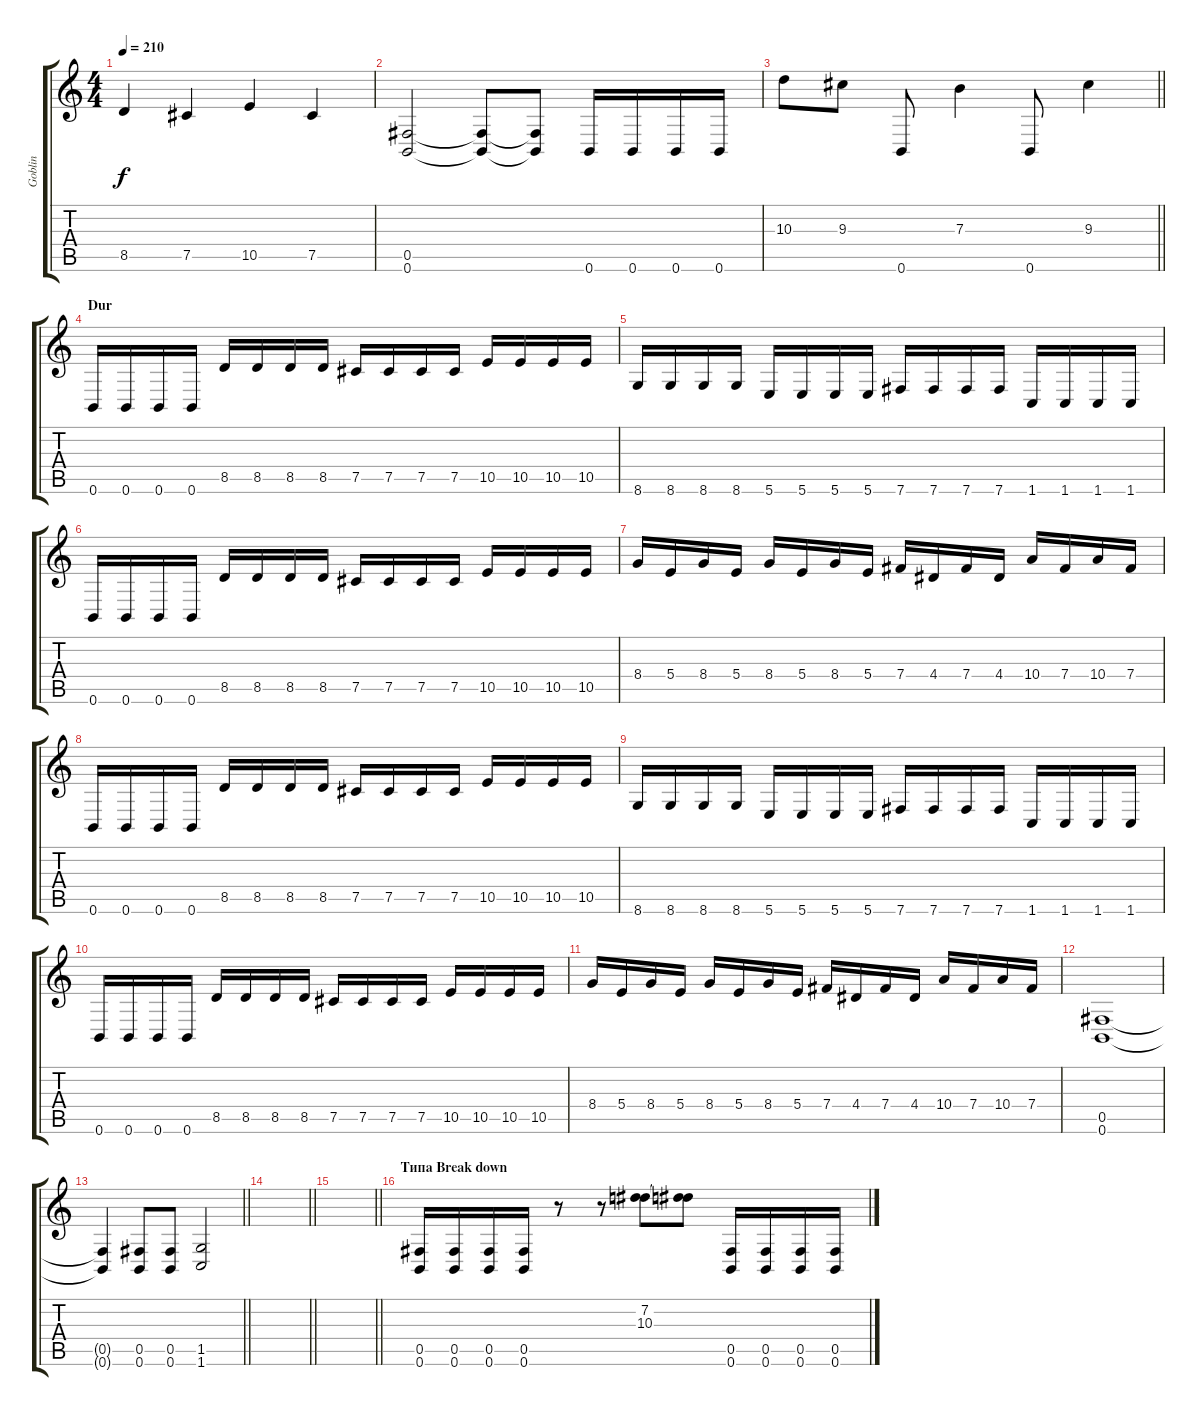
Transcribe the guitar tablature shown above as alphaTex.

\track ("Goblin" "Goblin") {instrument distortionguitar}
\staff {score tabs}
\tuning (Db4 Ab3 E3 B2 Gb2 B1) {hide}
\ts (4 4)
\tempo 210
\clef g2
\ks c
8.5.4{dy f} 7.5.4 10.5.4 7.5.4 |
(0.5 0.6).2 (0.5{t} 0.6{t}).8 (0.5{t} 0.6{t}).8 0.6.16 0.6.16 0.6.16 0.6.16 |
\barLineRight lightlight
10.3.8 9.3.8 0.6.8 7.3.4 0.6.8 9.3.4 |
\section ("" "Dur")
0.6.16 0.6.16 0.6.16 0.6.16 8.5.16 8.5.16 8.5.16 8.5.16 7.5.16 7.5.16 7.5.16 7.5.16 10.5.16 10.5.16 10.5.16 10.5.16 |
8.6.16 8.6.16 8.6.16 8.6.16 5.6.16 5.6.16 5.6.16 5.6.16 7.6.16 7.6.16 7.6.16 7.6.16 1.6.16 1.6.16 1.6.16 1.6.16 |
0.6.16 0.6.16 0.6.16 0.6.16 8.5.16 8.5.16 8.5.16 8.5.16 7.5.16 7.5.16 7.5.16 7.5.16 10.5.16 10.5.16 10.5.16 10.5.16 |
8.4.16 5.4.16 8.4.16 5.4.16 8.4.16 5.4.16 8.4.16 5.4.16 7.4.16 4.4.16 7.4.16 4.4.16 10.4.16 7.4.16 10.4.16 7.4.16 |
0.6.16 0.6.16 0.6.16 0.6.16 8.5.16 8.5.16 8.5.16 8.5.16 7.5.16 7.5.16 7.5.16 7.5.16 10.5.16 10.5.16 10.5.16 10.5.16 |
8.6.16 8.6.16 8.6.16 8.6.16 5.6.16 5.6.16 5.6.16 5.6.16 7.6.16 7.6.16 7.6.16 7.6.16 1.6.16 1.6.16 1.6.16 1.6.16 |
0.6.16 0.6.16 0.6.16 0.6.16 8.5.16 8.5.16 8.5.16 8.5.16 7.5.16 7.5.16 7.5.16 7.5.16 10.5.16 10.5.16 10.5.16 10.5.16 |
8.4.16 5.4.16 8.4.16 5.4.16 8.4.16 5.4.16 8.4.16 5.4.16 7.4.16 4.4.16 7.4.16 4.4.16 10.4.16 7.4.16 10.4.16 7.4.16 |
(0.5 0.6).1 |
\barLineRight lightlight
(0.5{t} 0.6{t}).4 (0.5 0.6).8 (0.5 0.6).8 (1.5 1.6).2 |
\barLineRight lightlight
|
\barLineRight lightlight
|
\section ("" "Типа Break down")
(0.5 0.6).16 (0.5 0.6).16 (0.5 0.6).16 (0.5 0.6).16 r.8 r.8 (7.2 10.3).8 (7.2{t} 10.3{t}).8 (0.5 0.6).16 (0.5 0.6).16 (0.5 0.6).16 (0.5 0.6).16
